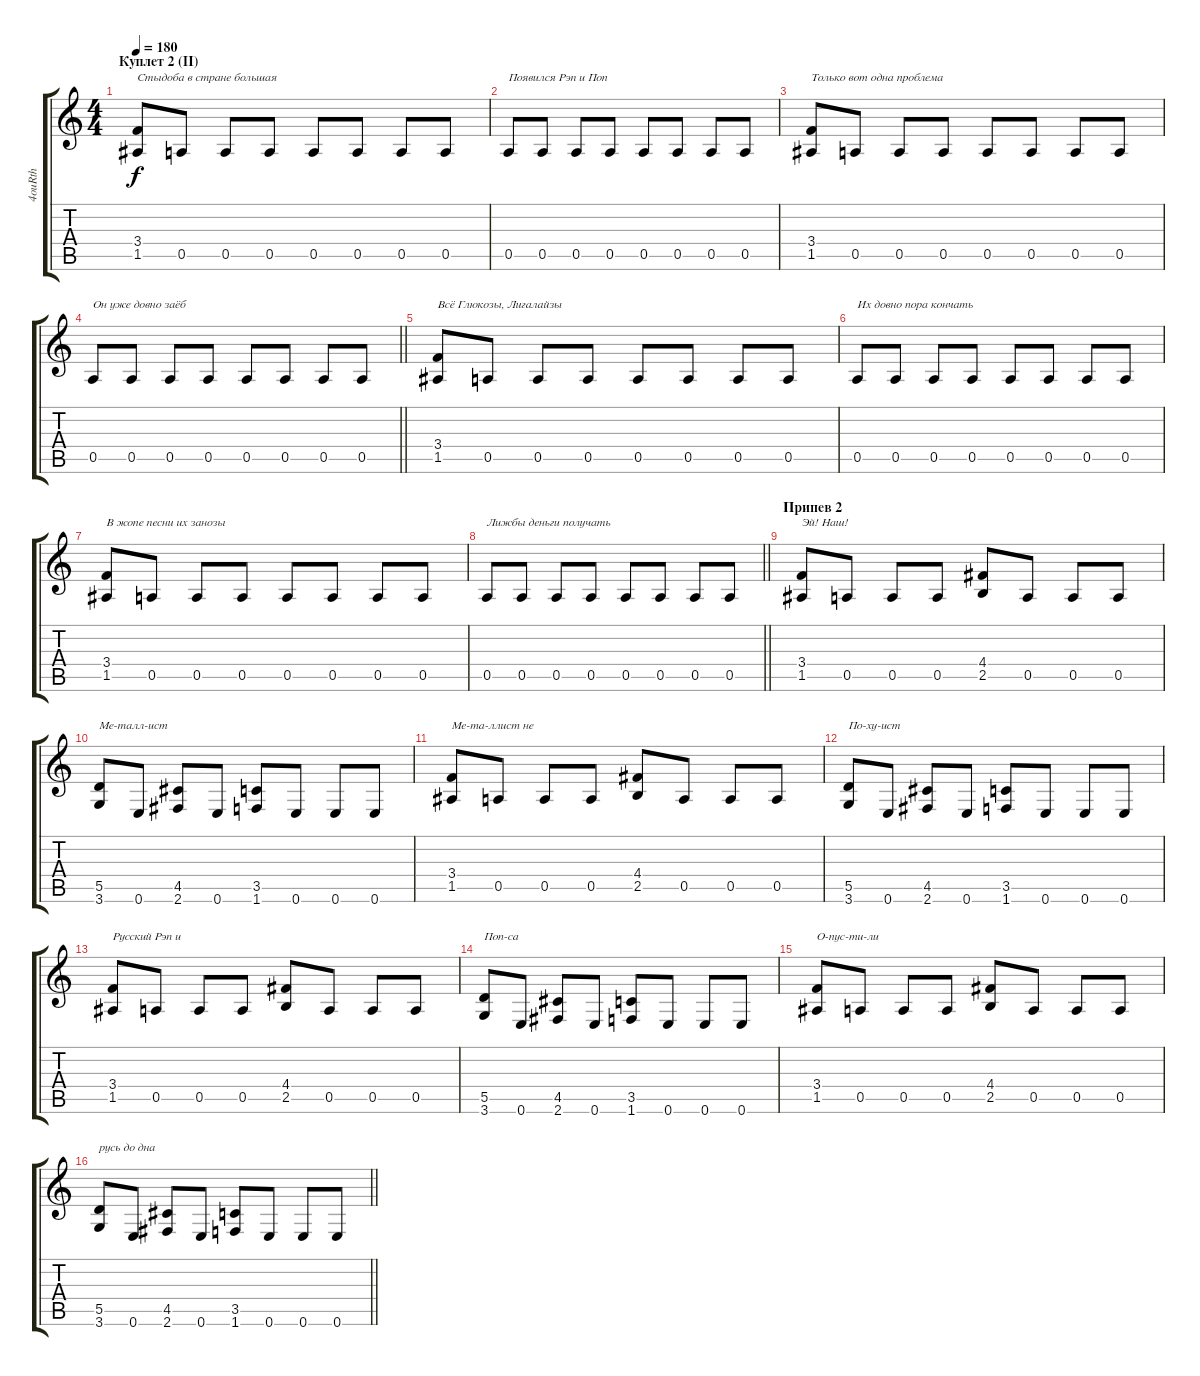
\track ("4ouRth" "4ouRth") {instrument distortionguitar}
\staff {score tabs}
\tuning (E4 B3 G3 D3 A2 E2) {hide}
\ts (4 4)
\section ("" "Куплет 2 (II)")
\tempo 180
\clef g2
\ks c
(3.4 1.5).8{txt "Стыдоба в стране большая" dy f} 0.5.8 0.5.8 0.5.8 0.5.8 0.5.8 0.5.8 0.5.8 |
0.5.8{txt "Появился Рэп и Поп"} 0.5.8 0.5.8 0.5.8 0.5.8 0.5.8 0.5.8 0.5.8 |
(3.4 1.5).8{txt "Только вот одна проблема"} 0.5.8 0.5.8 0.5.8 0.5.8 0.5.8 0.5.8 0.5.8 |
\barLineRight lightlight
0.5.8{txt "Он уже довно заёб"} 0.5.8 0.5.8 0.5.8 0.5.8 0.5.8 0.5.8 0.5.8 |
(3.4 1.5).8{txt "Всё Глюкозы, Лигалайзы"} 0.5.8 0.5.8 0.5.8 0.5.8 0.5.8 0.5.8 0.5.8 |
0.5.8{txt "Их довно пора кончать"} 0.5.8 0.5.8 0.5.8 0.5.8 0.5.8 0.5.8 0.5.8 |
(3.4 1.5).8{txt "В жопе песни их занозы"} 0.5.8 0.5.8 0.5.8 0.5.8 0.5.8 0.5.8 0.5.8 |
\barLineRight lightlight
0.5.8{txt "Лижбы деньги получать"} 0.5.8 0.5.8 0.5.8 0.5.8 0.5.8 0.5.8 0.5.8 |
\section ("" "Припев 2")
(3.4 1.5).8{txt "Эй! Наш! "} 0.5.8 0.5.8 0.5.8 (4.4 2.5).8 0.5.8 0.5.8 0.5.8 |
(5.5 3.6).8{txt "Ме-талл-ист"} 0.6.8 (4.5 2.6).8 0.6.8 (3.5 1.6).8 0.6.8 0.6.8 0.6.8 |
(3.4 1.5).8{txt "Ме-та-ллист не"} 0.5.8 0.5.8 0.5.8 (4.4 2.5).8 0.5.8 0.5.8 0.5.8 |
(5.5 3.6).8{txt "По-ху-ист"} 0.6.8 (4.5 2.6).8 0.6.8 (3.5 1.6).8 0.6.8 0.6.8 0.6.8 |
(3.4 1.5).8{txt "Русский Рэп и"} 0.5.8 0.5.8 0.5.8 (4.4 2.5).8 0.5.8 0.5.8 0.5.8 |
(5.5 3.6).8{txt "Поп-са"} 0.6.8 (4.5 2.6).8 0.6.8 (3.5 1.6).8 0.6.8 0.6.8 0.6.8 |
(3.4 1.5).8{txt "О-пус-ти-ли "} 0.5.8 0.5.8 0.5.8 (4.4 2.5).8 0.5.8 0.5.8 0.5.8 |
\barLineRight lightlight
(5.5 3.6).8{txt "русь до дна"} 0.6.8 (4.5 2.6).8 0.6.8 (3.5 1.6).8 0.6.8 0.6.8 0.6.8
